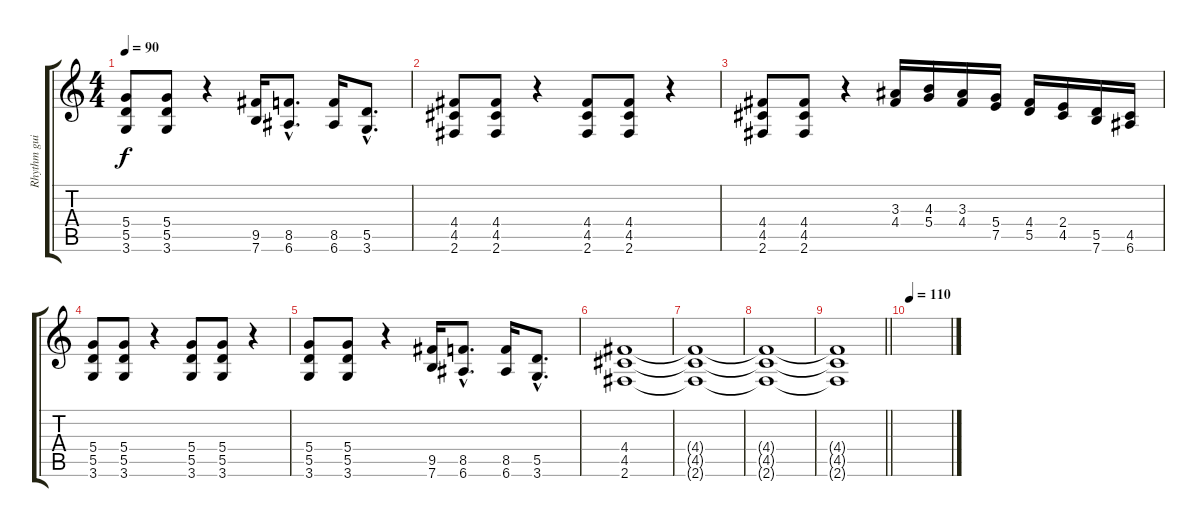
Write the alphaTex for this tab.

\track ("Rhythm guitar" "Rhythm gui") {instrument distortionguitar}
\staff {score tabs}
\tuning (E4 B3 G3 D3 A2 E2) {hide}
\ts (4 4)
\tempo 90
\clef g2
\ks c
(5.4 5.5 3.6).8{dy f} (5.4 5.5 3.6).8 r.4 (9.5 7.6).16 (8.5{hac} 6.6{hac}).8{d} (8.5 6.6).16 (5.5{hac} 3.6{hac}).8{d} |
(4.4 4.5 2.6).8 (4.4 4.5 2.6).8 r.4 (4.4 4.5 2.6).8 (4.4 4.5 2.6).8 r.4 |
(4.4 4.5 2.6).8 (4.4 4.5 2.6).8 r.4 (3.3 4.4).16 (4.3 5.4).16 (3.3 4.4).16 (5.4 7.5).16 (4.4 5.5).16 (2.4 4.5).16 (5.5 7.6).16 (4.5 6.6).16 |
(5.4 5.5 3.6).8 (5.4 5.5 3.6).8 r.4 (5.4 5.5 3.6).8 (5.4 5.5 3.6).8 r.4 |
(5.4 5.5 3.6).8 (5.4 5.5 3.6).8 r.4 (9.5 7.6).16 (8.5{hac} 6.6{hac}).8{d} (8.5 6.6).16 (5.5{hac} 3.6{hac}).8{d} |
(4.4 4.5 2.6).1{volume 0} |
(4.4{t} 4.5{t} 2.6{t}).1 |
(4.4{t} 4.5{t} 2.6{t}).1 |
\barLineRight lightlight
(4.4{t} 4.5{t} 2.6{t}).1 |
\tempo 110
